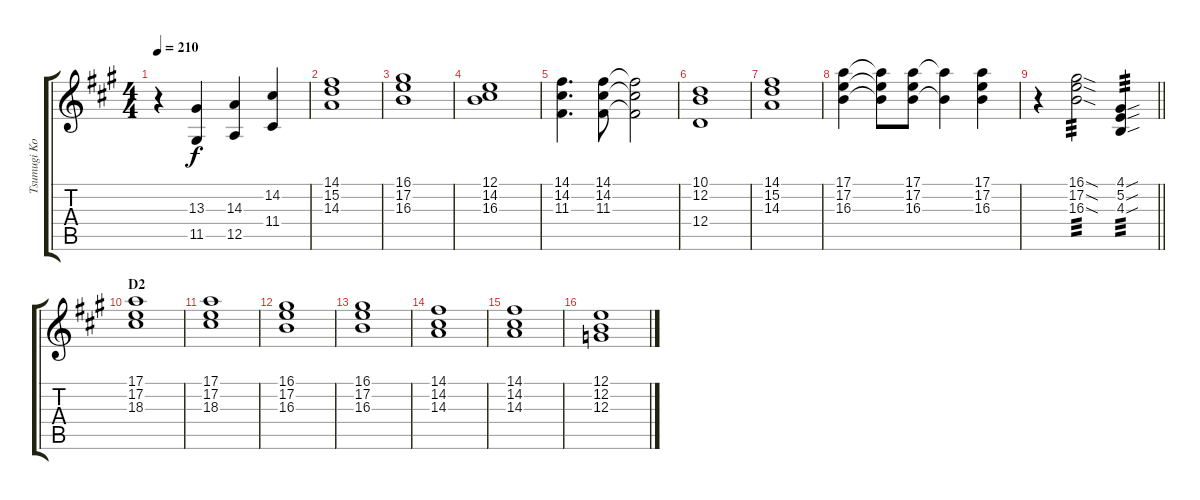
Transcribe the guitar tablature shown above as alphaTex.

\track ("Tsumugi Kotobuki" "Tsumugi Ko") {instrument lead2sawtooth}
\staff {score tabs}
\tuning (E4 B3 G3 D3 A2 E2) {hide}
\ts (4 4)
\tempo 210
\clef g2
\ks a
r.4{dy f} (13.3 11.5).4 (14.3 12.5).4 (14.2 11.4).4 |
(14.1 15.2 14.3).1 |
(16.1 17.2 16.3).1 |
(12.1 14.2 16.3).1 |
(14.1 14.2 11.3).4{d} (14.1 14.2 11.3).8 (14.1{t} 14.2{t} 11.3{t}).2 |
(10.1 12.2 12.4).1 |
(14.1 15.2 14.3).1 |
(17.1 17.2 16.3).4 (17.1{t} 17.2{t} 16.3{t}).8 (17.1 17.2 16.3).8 (17.1{t} 16.3{t}).4 (17.1 17.2 16.3).4 |
\barLineRight lightlight
r.4 (16.1{sod} 17.2{sod} 16.3{sod}).2{tp 3} (4.1{sou} 5.2{sou} 4.3{sou}).4{tp 3} |
\section ("" "D2")
(17.1 17.2 18.3).1 |
(17.1 17.2 18.3).1 |
(16.1 17.2 16.3).1 |
(16.1 17.2 16.3).1 |
(14.1 14.2 14.3).1 |
(14.1 14.2 14.3).1 |
(12.1 12.2 12.3).1
